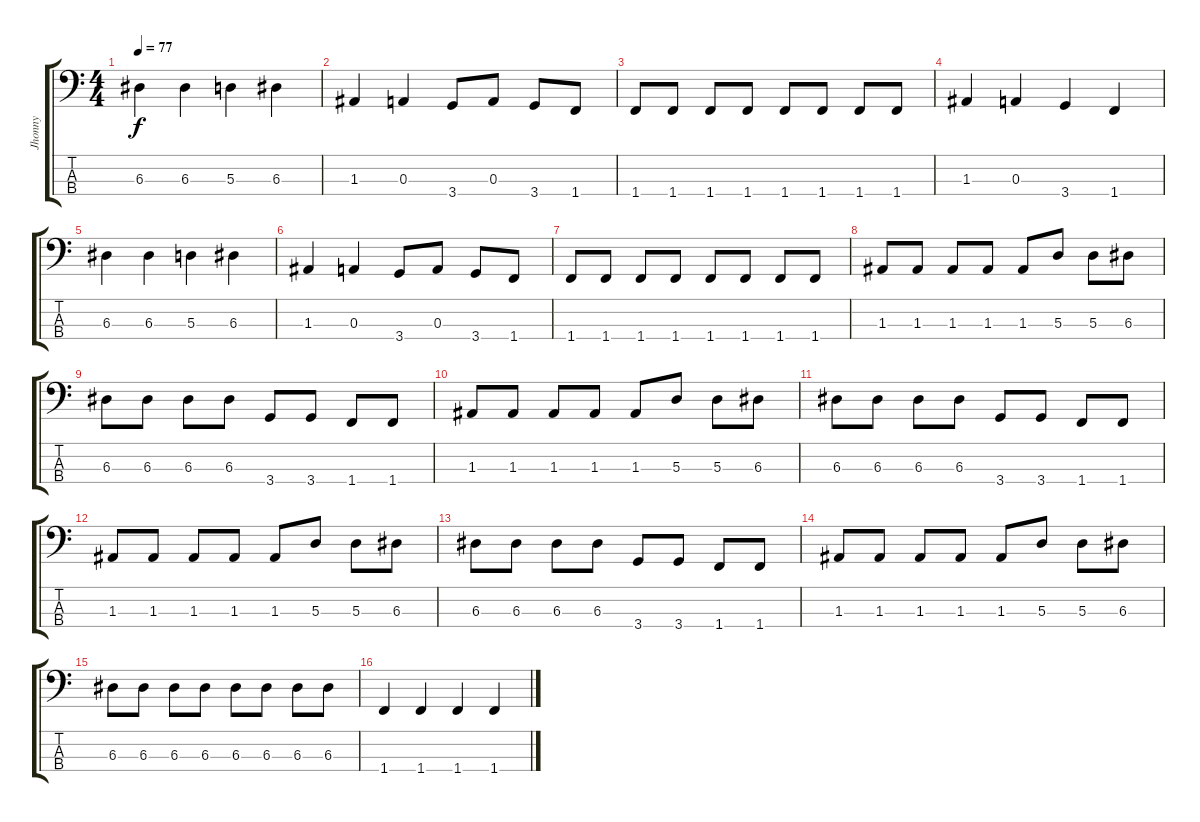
\track ("Jhonny" "Jhonny") {instrument electricbassfinger}
\staff {score tabs}
\tuning (G2 D2 A1 E1) {hide}
\ts (4 4)
\tempo 77
\clef f4
\ks c
6.3.4{dy f} 6.3.4 5.3.4 6.3.4 |
1.3.4 0.3.4 3.4.8 0.3.8 3.4.8 1.4.8 |
1.4.8 1.4.8 1.4.8 1.4.8 1.4.8 1.4.8 1.4.8 1.4.8 |
1.3.4 0.3.4 3.4.4 1.4.4 |
6.3.4 6.3.4 5.3.4 6.3.4 |
1.3.4 0.3.4 3.4.8 0.3.8 3.4.8 1.4.8 |
1.4.8 1.4.8 1.4.8 1.4.8 1.4.8 1.4.8 1.4.8 1.4.8 |
1.3.8 1.3.8 1.3.8 1.3.8 1.3.8 5.3.8 5.3.8 6.3.8 |
6.3.8 6.3.8 6.3.8 6.3.8 3.4.8 3.4.8 1.4.8 1.4.8 |
1.3.8 1.3.8 1.3.8 1.3.8 1.3.8 5.3.8 5.3.8 6.3.8 |
6.3.8 6.3.8 6.3.8 6.3.8 3.4.8 3.4.8 1.4.8 1.4.8 |
1.3.8 1.3.8 1.3.8 1.3.8 1.3.8 5.3.8 5.3.8 6.3.8 |
6.3.8 6.3.8 6.3.8 6.3.8 3.4.8 3.4.8 1.4.8 1.4.8 |
1.3.8 1.3.8 1.3.8 1.3.8 1.3.8 5.3.8 5.3.8 6.3.8 |
6.3.8 6.3.8 6.3.8 6.3.8 6.3.8 6.3.8 6.3.8 6.3.8 |
1.4.4 1.4.4 1.4.4 1.4.4
